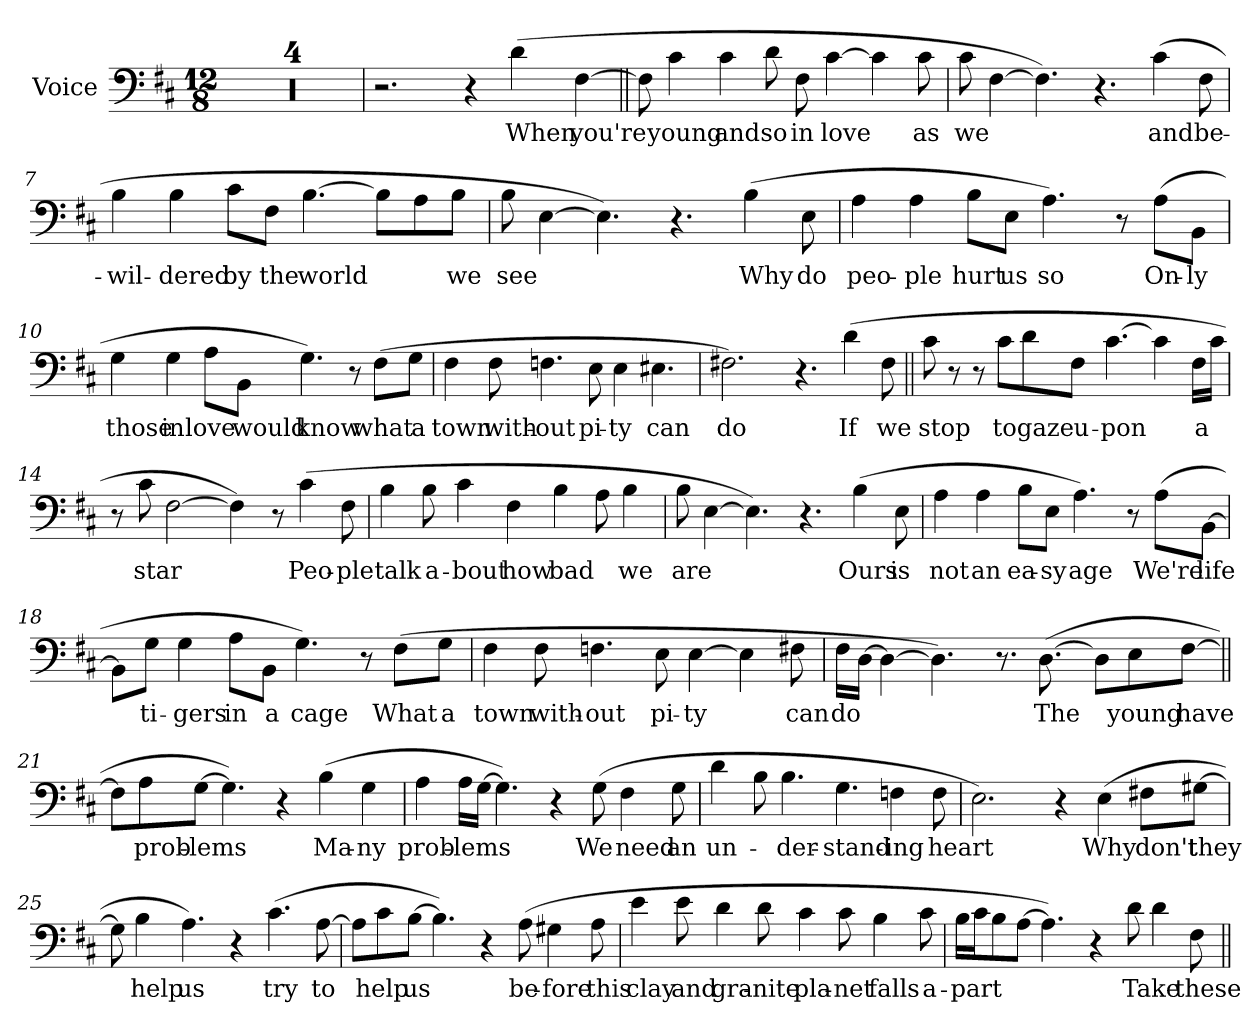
**kern	**text
*part1	*part1
*staff1	*staff1
*I"Voice	*
*I'Voice	*
*clefF4	*
*k[f#c#]	*
*b:	*
*M12/8	*
=	=
1.r;<	.
=1	=1
1.r	.
=2	=2
1.r	.
=3	=3
1.r	.
=4	=4
2.r	.
4r	.
!	!LO:LY:b
(>4d\	When
!	!LO:LY:b
[4F#\	you're
=5||	=5||
8F#\]	.
!	!LO:LY:b
4c#\	young
!	!LO:LY:b
4c#\	and
!	!LO:LY:b
8d\	so
!	!LO:LY:b
8F#\	in
!	!LO:LY:b
[4c#\	love
4c#\]	.
!	!LO:LY:b
8c#\	as
=6	=6
!	!LO:LY:b
8c#\	we
[4F#\	.
4.F#\])	.
4.r	.
!	!LO:LY:b
(>4c#\	and
!	!LO:LY:b
8F#\	be-
=7	=7
!	!LO:LY:b
4B\	-wil-
!	!LO:LY:b
4B\	-dered
!	!LO:LY:b
8c#\L	by
!	!LO:LY:b
8F#\J	the
!	!LO:LY:b
[4.B\	world
8B\L]	.
8A\	.
!	!LO:LY:b
8B\J	we
=8	=8
!	!LO:LY:b
8B\	see
[4E\	.
4.E\])	.
4.r	.
!	!LO:LY:b
(>4B\	Why
!	!LO:LY:b
8E\	do
=9	=9
!	!LO:LY:b
4A\	peo-
!	!LO:LY:b
4A\	-ple
!	!LO:LY:b
8B\L	hurt
!	!LO:LY:b
8E\J	us
!	!LO:LY:b
4.A\)	so
8r	.
!	!LO:LY:b
(>8A\L	On-
!	!LO:LY:b
8BB\J	-ly
=10	=10
!	!LO:LY:b
4G\	those
!	!LO:LY:b
4G\	in
!	!LO:LY:b
8A\L	love
!	!LO:LY:b
8BB\J	would
!	!LO:LY:b
4.G\)	know
8r	.
!	!LO:LY:b
(>8F#\L	what
!	!LO:LY:b
8G\J	a
=11	=11
!	!LO:LY:b
4F#\	town
!	!LO:LY:b
8F#\	with-
!	!LO:LY:b
4.Fn\	-out
!	!LO:LY:b
8E\	pi-
!	!LO:LY:b
4E\	-ty
!	!LO:LY:b
4.E#X\	can
=12	=12
!	!LO:LY:b
2.F#X\)	do
4.r	.
!	!LO:LY:b
(>4d\	If
!	!LO:LY:b
8F#\	we
=13||	=13||
!	!LO:LY:b
8c#\	stop
8r	.
8r	.
!	!LO:LY:b
8c#\L	to
!	!LO:LY:b
8d\	gaze
!	!LO:LY:b
8F#\J	u-
!	!LO:LY:b
[4.c#\	-pon
4c#\]	.
!	!LO:LY:b
16F#\LL	a
16c#\JJ	.
=14	=14
8r	.
!	!LO:LY:b
8c#\	star
[2F#\	.
4F#\])	.
8r	.
!	!LO:LY:b
(>4c#\	Peo-
!	!LO:LY:b
8F#\	-ple
=15	=15
!	!LO:LY:b
4B\	talk
!	!LO:LY:b
8B\	a-
!	!LO:LY:b
4c#\	-bout
!	!LO:LY:b
4F#\	how
!	!LO:LY:b
4B\	bad
8A\	.
!	!LO:LY:b
4B\	we
=16	=16
!	!LO:LY:b
8B\	are
[4E\	.
4.E\])	.
4.r	.
!	!LO:LY:b
(>4B\	Ours
!	!LO:LY:b
8E\	is
=17	=17
!	!LO:LY:b
4A\	not
!	!LO:LY:b
4A\	an
!	!LO:LY:b
8B\L	ea-
!	!LO:LY:b
8E\J	-sy
!	!LO:LY:b
4.A\)	age
8r	.
!	!LO:LY:b
(>8A\L	We're
!	!LO:LY:b
[8BB\J	life
=18	=18
8BB\L]	.
!	!LO:LY:b
8G\J	ti-
!	!LO:LY:b
4G\	-gers
!	!LO:LY:b
8A\L	in
!	!LO:LY:b
8BB\J	a
!	!LO:LY:b
4.G\)	cage
8r	.
!	!LO:LY:b
(>8F#\L	What
!	!LO:LY:b
8G\J	a
=19	=19
!	!LO:LY:b
4F#\	town
!	!LO:LY:b
8F#\	with-
!	!LO:LY:b
4.Fn\	-out
!	!LO:LY:b
8E\	pi-
!	!LO:LY:b
[4E\	-ty
4E\]	.
!	!LO:LY:b
8F#X\	can
=20	=20
!	!LO:LY:b
16F#\LL	do
[16D\JJ	.
4D\_	.
4.D\])	.
8.r	.
!	!LO:LY:b
(>[8.D\	The
8D\L]	.
!	!LO:LY:b
8E\	young
!	!LO:LY:b
[8F#\J	have
=21||	=21||
8F#\L]	.
!	!LO:LY:b
8A\	prob-
!	!LO:LY:b
[8G\J	-lems
4.G\])	.
4r	.
!	!LO:LY:b
(>4B\	Ma-
!	!LO:LY:b
4G\	-ny
=22	=22
!	!LO:LY:b
4A\	prob-
!	!LO:LY:b
16A\LL	-lems
[16G\JJ	.
4.G\])	.
4r	.
!	!LO:LY:b
(>8G\	We
!	!LO:LY:b
4F#\	need
!	!LO:LY:b
8G\	an
=23	=23
!	!LO:LY:b
4d\	un-
8B\	.
!	!LO:LY:b
4.B\	-der-
!	!LO:LY:b
4.G\	-stand-
!	!LO:LY:b
4Fn\	-ing
!	!LO:LY:b
8F\	heart
=24	=24
2.E\)	.
4r	.
!	!LO:LY:b
(>4E\	Why
!	!LO:LY:b
8F#X\L	don't
!	!LO:LY:b
[8G#X\J	they
=25	=25
8G#\]	.
!	!LO:LY:b
4B\	help
!	!LO:LY:b
4.A\)	us
4r	.
!	!LO:LY:b
(>4.c#\	try
!	!LO:LY:b
[8A\	to
=26	=26
8A\L]	.
!	!LO:LY:b
8c#\	help
!	!LO:LY:b
[8B\J	us
4.B\])	.
4r	.
!	!LO:LY:b
(>8A\	be-
!	!LO:LY:b
4G#X\	-fore
!	!LO:LY:b
8A\	this
=27	=27
!	!LO:LY:b
4e\	clay
!	!LO:LY:b
8e\	and
!	!LO:LY:b
4d\	gra-
!	!LO:LY:b
8d\	-nite
!	!LO:LY:b
4c#\	pla-
!	!LO:LY:b
8c#\	-net
!	!LO:LY:b
4B\	falls
!	!LO:LY:b
8c#\	a-
=28	=28
!	!LO:LY:b
16B\LL	-part
16c#\J	.
8B\	.
[8A\J	.
4.A\])	.
4r	.
!	!LO:LY:b
8d\	Take
4d\	.
!	!LO:LY:b
8F#\	these
=||	=||
*-	*-
